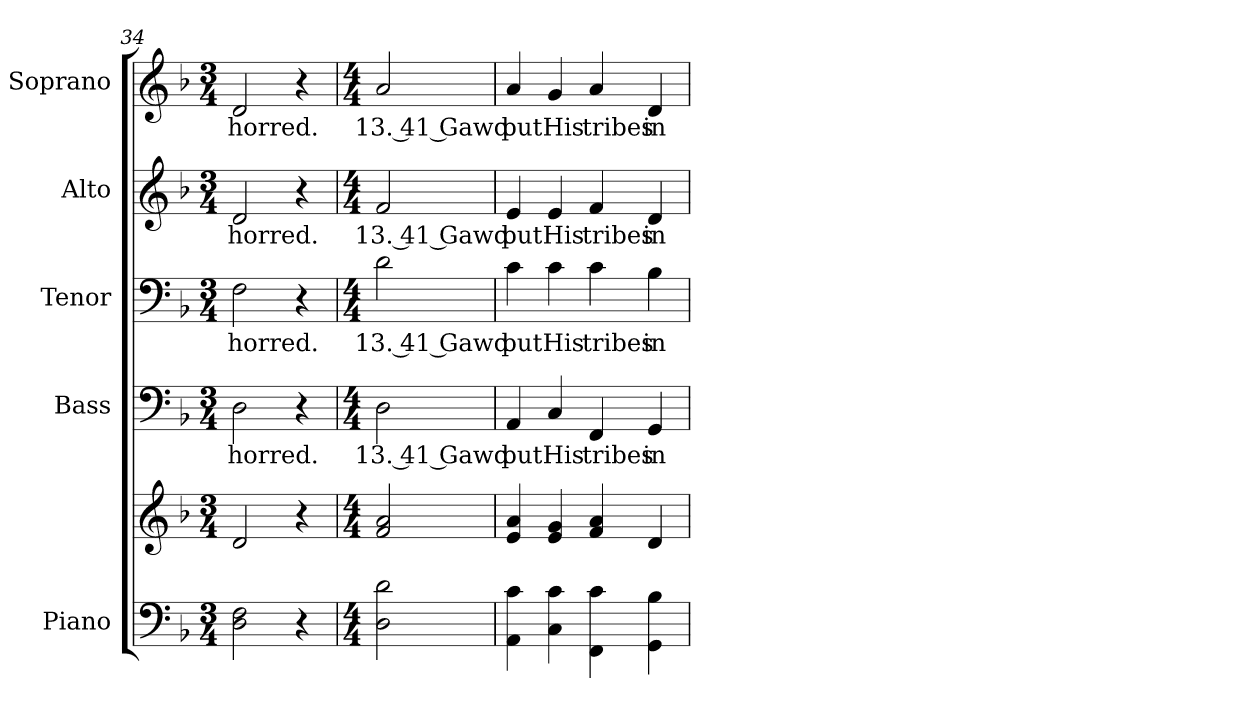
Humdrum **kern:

**kern	**kern	**kern	**text	**kern	**text	**kern	**text	**kern	**text
*part5	*part5	*part4	*part4	*part3	*part3	*part2	*part2	*part1	*part1
*staff6	*staff5	*staff4	*staff4	*staff3	*staff3	*staff2	*staff2	*staff1	*staff1
*I"Piano	*	*I"Bass	*	*I"Tenor	*	*I"Alto	*	*I"Soprano	*
*I'Pno.	*	*I'B.	*	*I'T.	*	*I'A.	*	*I'S.	*
!!LO:PB:g=z
*clefF4	*clefG2	*clefF4	*	*clefF4	*	*clefG2	*	*clefG2	*
*k[b-]	*k[b-]	*k[b-]	*	*k[b-]	*	*k[b-]	*	*k[b-]	*
*F:	*F:	*F:	*	*F:	*	*F:	*	*F:	*
*M3/4	*M3/4	*M3/4	*	*M3/4	*	*M3/4	*	*M3/4	*
=34	=34	=34	=34	=34	=34	=34	=34	=34	=34
!	!	!	!LO:LY:b:color=#000000	!	!	!	!	!	!
!	!	!	!	!	!LO:LY:b:color=#000000	!	!	!	!
!	!	!	!	!	!	!	!LO:LY:b:color=#000000	!	!
!	!	!	!	!	!	!	!	!	!LO:LY:b:color=#000000
2Di\ 2Fi	2di/	2Di\	-horred.	2Fi\	-horred.	2di/	-horred.	2di/	-horred.
4r	4r	4r	.	4r	.	4r	.	4r	.
=35	=35	=35	=35	=35	=35	=35	=35	=35	=35
*M4/4	*M4/4	*M4/4	*	*M4/4	*	*M4/4	*	*M4/4	*
!	!	!	!LO:LY:b:color=#000000	!	!	!	!	!	!
!	!	!	!	!	!LO:LY:b:color=#000000	!	!	!	!
!	!	!	!	!	!	!	!LO:LY:b:color=#000000	!	!
!	!	!	!	!	!	!	!	!	!LO:LY:b:color=#000000
2Di\ 2di	2fi/ 2ai	2Di\	13. 41 Gawd	2di\	13. 41 Gawd	2fi/	13. 41 Gawd	2ai/	13. 41 Gawd
=36	=36	=36	=36	=36	=36	=36	=36	=36	=36
!	!	!	!LO:LY:b:color=#000000	!	!	!	!	!	!
!	!	!	!	!	!LO:LY:b:color=#000000	!	!	!	!
!	!	!	!	!	!	!	!LO:LY:b:color=#000000	!	!
!	!	!	!	!	!	!	!	!	!LO:LY:b:color=#000000
4AAi\ 4ci	4ei/ 4ai	4AAi/	put	4ci\	put	4ei/	put	4ai/	put
!	!	!	!LO:LY:b:color=#000000	!	!	!	!	!	!
!	!	!	!	!	!LO:LY:b:color=#000000	!	!	!	!
!	!	!	!	!	!	!	!LO:LY:b:color=#000000	!	!
!	!	!	!	!	!	!	!	!	!LO:LY:b:color=#000000
4Ci\ 4ci	4ei/ 4gi	4Ci/	His	4ci\	His	4ei/	His	4gi/	His
!	!	!	!LO:LY:b:color=#000000	!	!	!	!	!	!
!	!	!	!	!	!LO:LY:b:color=#000000	!	!	!	!
!	!	!	!	!	!	!	!LO:LY:b:color=#000000	!	!
!	!	!	!	!	!	!	!	!	!LO:LY:b:color=#000000
4FFi\ 4ci	4fi/ 4ai	4FFi/	tribes	4ci\	tribes	4fi/	tribes	4ai/	tribes
!	!	!	!LO:LY:b:color=#000000	!	!	!	!	!	!
!	!	!	!	!	!LO:LY:b:color=#000000	!	!	!	!
!	!	!	!	!	!	!	!LO:LY:b:color=#000000	!	!
!	!	!	!	!	!	!	!	!	!LO:LY:b:color=#000000
4GGi\ 4B-i	4di/	4GGi/	in	4B-i\	in	4di/	in	4di/	in
=	=	=	=	=	=	=	=	=	=
*-	*-	*-	*-	*-	*-	*-	*-	*-	*-
